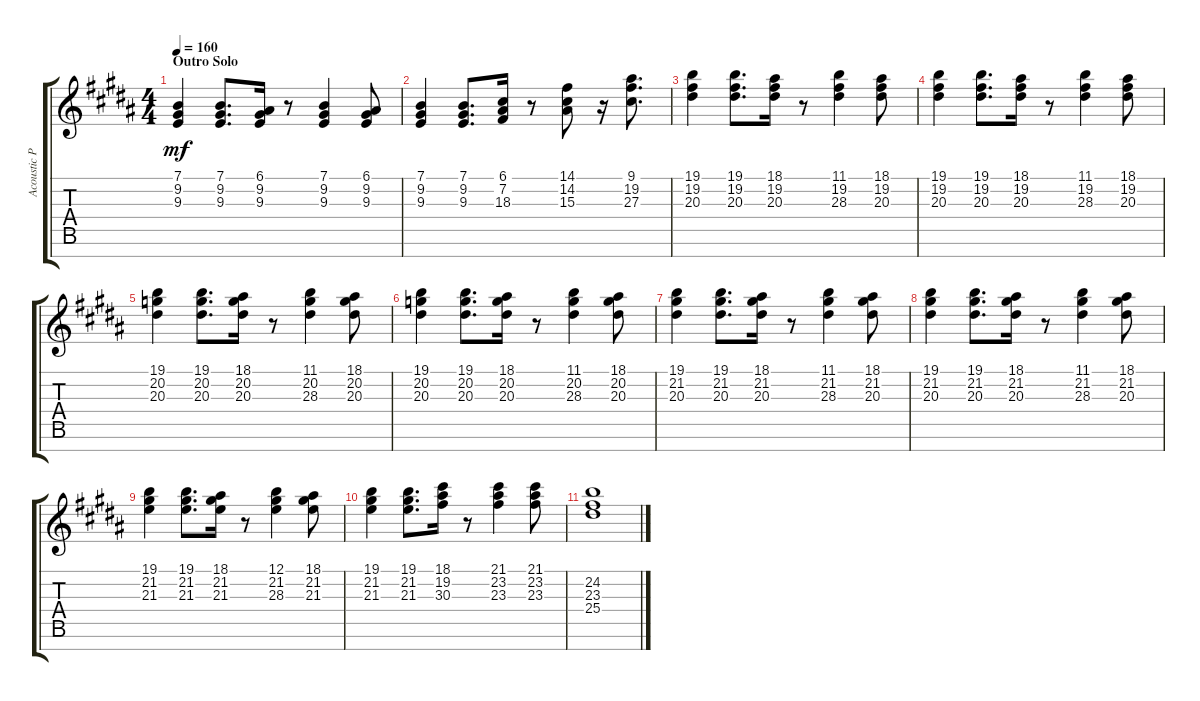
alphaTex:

\track ("Acoustic Piano (Staff 1)" "Acoustic P") {instrument acousticgrandpiano}
\staff {score tabs}
\tuning (E4 B3 G3 D3 A2 E2 B1) {hide}
\ts (4 4)
\section ("" "Outro Solo")
\tempo 160
\clef g2
\ks b
(7.1 9.2 9.3).4{dy mf} (7.1 9.2 9.3).8{d} (6.1 9.2 9.3).16 r.8 (7.1 9.2 9.3).4 (6.1 9.2 9.3).8 |
(7.1 9.2 9.3).4 (7.1 9.2 9.3).8{d} (6.1 7.2 18.3).16 r.8 (14.1 14.2 15.3).8 r.16 (9.1 19.2 27.3).8{d} |
(19.1 19.2 20.3).4 (19.1 19.2 20.3).8{d} (18.1 19.2 20.3).16 r.8 (11.1 19.2 28.3).4 (18.1 19.2 20.3).8 |
(19.1 19.2 20.3).4 (19.1 19.2 20.3).8{d} (18.1 19.2 20.3).16 r.8 (11.1 19.2 28.3).4 (18.1 19.2 20.3).8 |
(19.1 20.2 20.3).4 (19.1 20.2 20.3).8{d} (18.1 20.2 20.3).16 r.8 (11.1 20.2 28.3).4 (18.1 20.2 20.3).8 |
(19.1 20.2 20.3).4 (19.1 20.2 20.3).8{d} (18.1 20.2 20.3).16 r.8 (11.1 20.2 28.3).4 (18.1 20.2 20.3).8 |
(19.1 21.2 20.3).4 (19.1 21.2 20.3).8{d} (18.1 21.2 20.3).16 r.8 (11.1 21.2 28.3).4 (18.1 21.2 20.3).8 |
(19.1 21.2 20.3).4 (19.1 21.2 20.3).8{d} (18.1 21.2 20.3).16 r.8 (11.1 21.2 28.3).4 (18.1 21.2 20.3).8 |
(19.1 21.2 21.3).4 (19.1 21.2 21.3).8{d} (18.1 21.2 21.3).16 r.8 (12.1 21.2 28.3).4 (18.1 21.2 21.3).8 |
(19.1 21.2 21.3).4 (19.1 21.2 21.3).8{d} (18.1 19.2 30.3).16 r.8 (21.1 23.2 23.3).4 (21.1 23.2 23.3).8 |
(24.2 23.3 25.4).1
